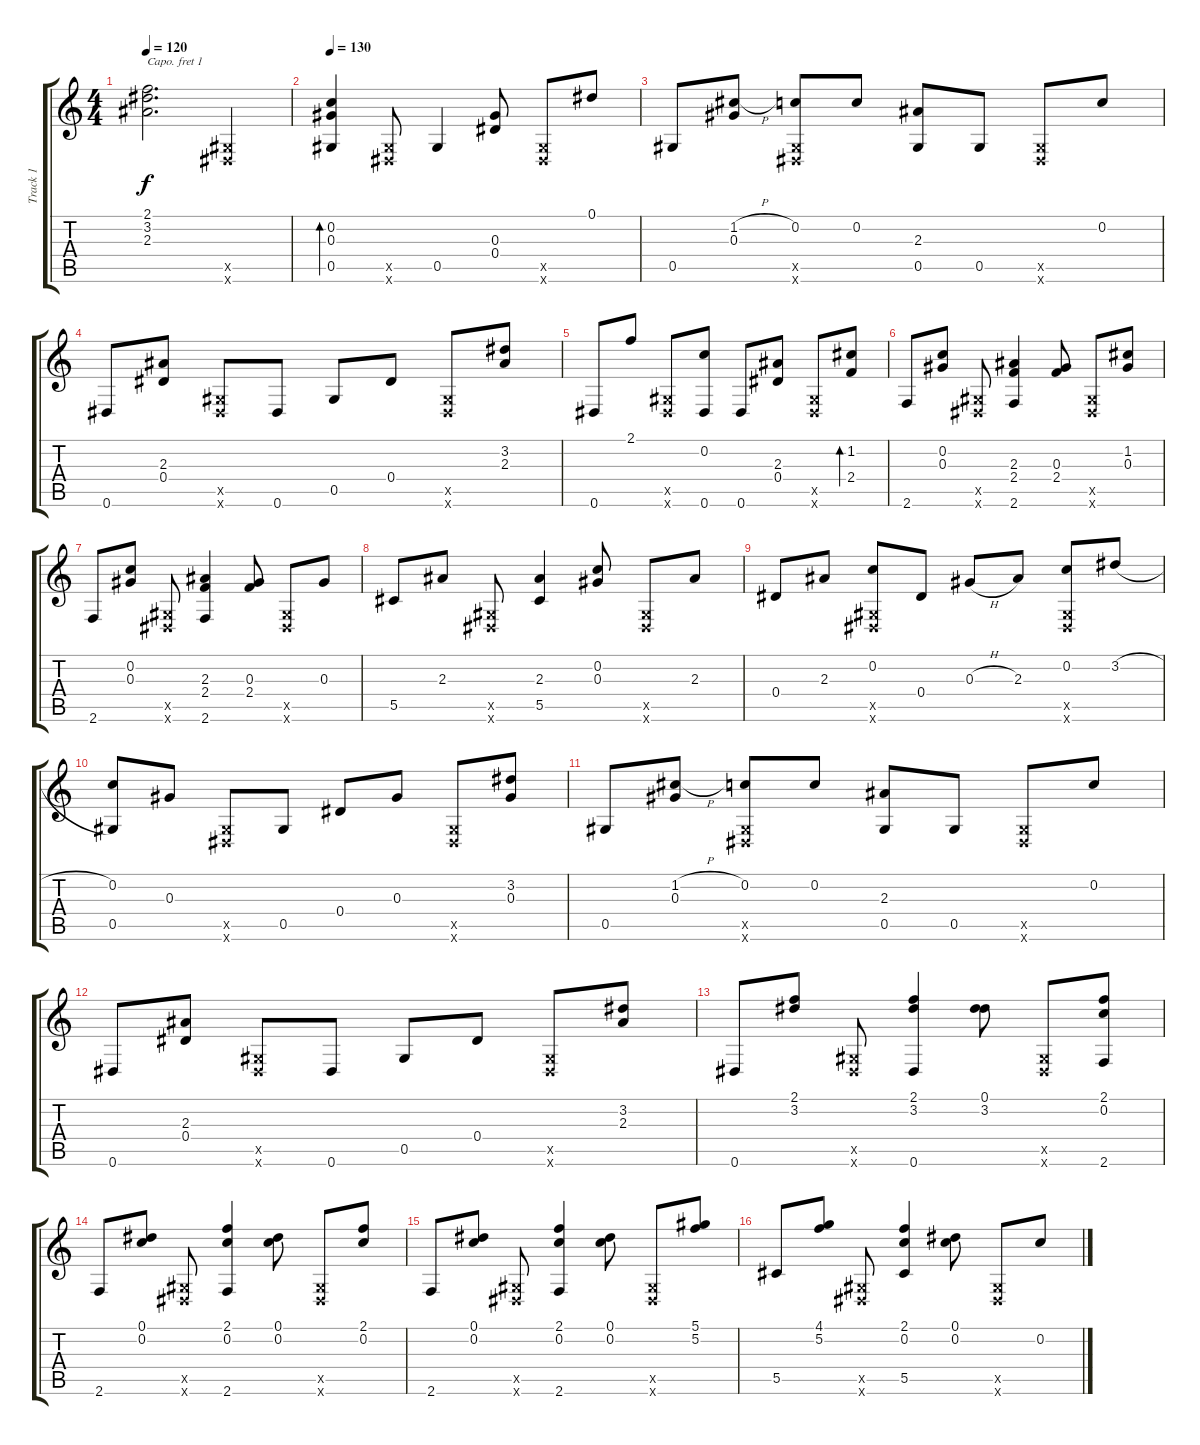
\track ("Track 1" "Track 1") {instrument acousticguitarsteel}
\staff {score tabs}
\capo 1
\tuning (D4 B3 G3 D3 G2 D2) {hide}
\ts (4 4)
\tempo 120
\clef g2
\ks c
(2.1{t} 3.2{t} 2.3{t}).2{d dy f} (0.5{x} 0.6{x}).4 |
\tempo 130
(0.2 0.3 0.5).4{bd 120} (0.5{x} 0.6{x}).8 0.5.4 (0.3 0.4).8 (0.5{x} 0.6{x}).8 0.1.8 |
0.5.8 (1.2{h} 0.3).8 (0.2 0.5{x} 0.6{x}).8 0.2.8 (2.3 0.5).8 0.5.8 (0.5{x} 0.6{x}).8 0.2.8 |
0.6.8 (2.3 0.4).8 (0.5{x} 0.6{x}).8 0.6.8 0.5.8 0.4.8 (0.5{x} 0.6{x}).8 (3.2 2.3).8 |
0.6.8 2.1.8 (0.5{x} 0.6{x}).8 (0.2 0.6).8 0.6.8 (2.3 0.4).8 (0.5{x} 0.6{x}).8 (1.2 2.4).8{bd 120} |
2.6.8 (0.2 0.3).8 (0.5{x} 0.6{x}).8 (2.3 2.4 2.6).4 (0.3 2.4).8 (0.5{x} 0.6{x}).8 (1.2 0.3).8 |
2.6.8 (0.2 0.3).8 (0.5{x} 0.6{x}).8 (2.3 2.4 2.6).4 (0.3 2.4).8 (0.5{x} 0.6{x}).8 0.3.8 |
5.5.8 2.3.8 (0.5{x} 0.6{x}).8 (2.3 5.5).4 (0.2 0.3).8 (0.5{x} 0.6{x}).8 2.3.8 |
0.4.8 2.3.8 (0.2 0.5{x} 0.6{x}).8 0.4.8 0.3{h}.8 2.3.8 (0.2 0.5{x} 0.6{x}).8 3.2{h}.8 |
(0.2 0.5).8 0.3.8 (0.5{x} 0.6{x}).8 0.5.8 0.4.8 0.3.8 (0.5{x} 0.6{x}).8 (3.2 0.3).8 |
0.5.8 (1.2{h} 0.3).8 (0.2 0.5{x} 0.6{x}).8 0.2.8 (2.3 0.5).8 0.5.8 (0.5{x} 0.6{x}).8 0.2.8 |
0.6.8 (2.3 0.4).8 (0.5{x} 0.6{x}).8 0.6.8 0.5.8 0.4.8 (0.5{x} 0.6{x}).8 (3.2 2.3).8 |
0.6.8 (2.1 3.2).8 (0.5{x} 0.6{x}).8 (2.1 3.2 0.6).4 (0.1 3.2).8 (0.5{x} 0.6{x}).8 (2.1 0.2 2.6).8 |
2.6.8 (0.1 0.2).8 (0.5{x} 0.6{x}).8 (2.1 0.2 2.6).4 (0.1 0.2).8 (0.5{x} 0.6{x}).8 (2.1 0.2).8 |
2.6.8 (0.1 0.2).8 (0.5{x} 0.6{x}).8 (2.1 0.2 2.6).4 (0.1 0.2).8 (0.5{x} 0.6{x}).8 (5.1 5.2).8 |
5.5.8 (4.1 5.2).8 (0.5{x} 0.6{x}).8 (2.1 0.2 5.5).4 (0.1 0.2).8 (0.5{x} 0.6{x}).8 0.2.8
